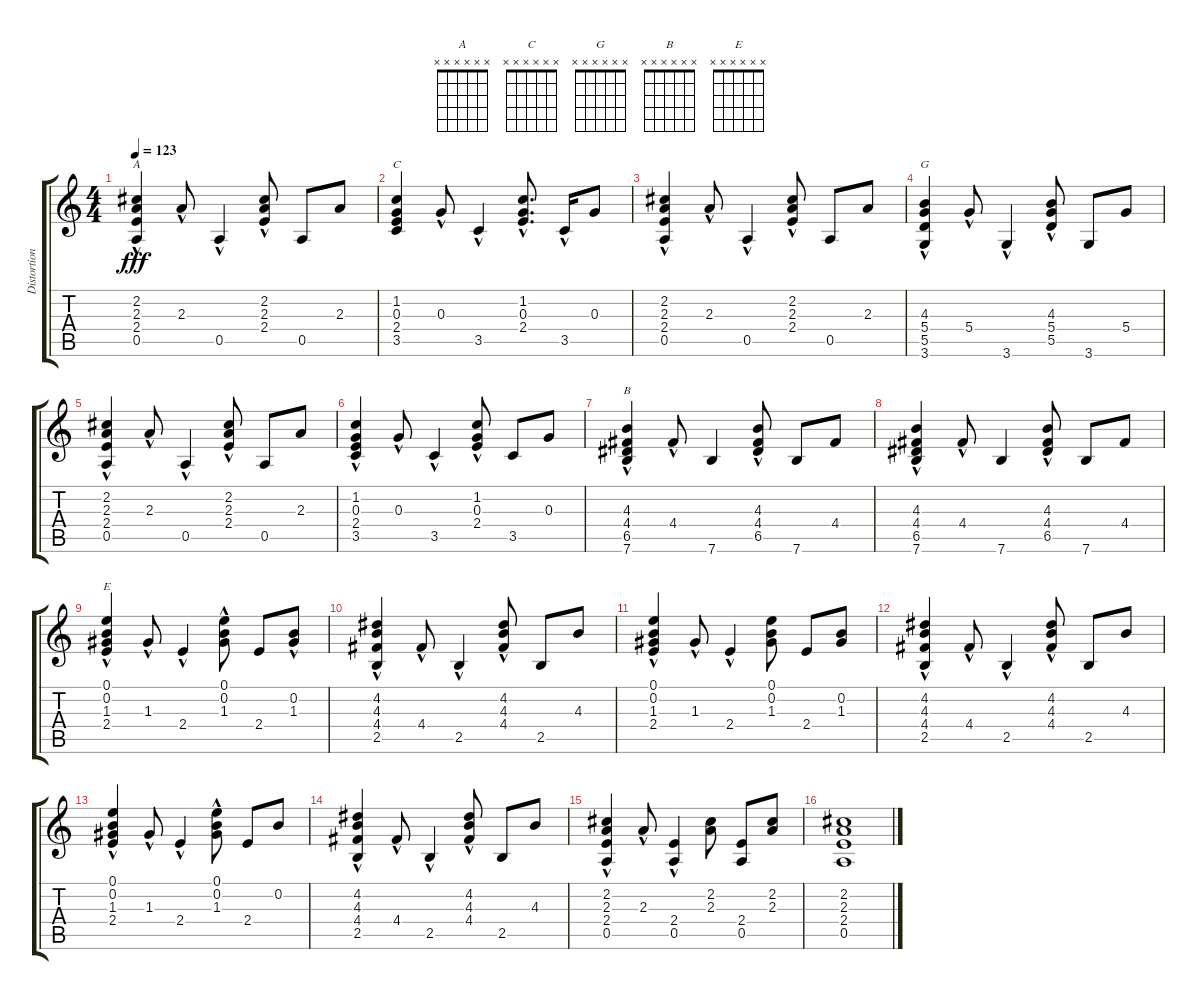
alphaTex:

\track ("Distortion Guitar" "Distortion") {instrument distortionguitar}
\staff {score tabs}
\tuning (E4 B3 G3 D3 A2 E2) {hide}
\chord ("A" x x x x x x) {firstfret 0}
\chord ("C" x x x x x x) {firstfret 0}
\chord ("G" x x x x x x) {firstfret 0}
\chord ("B" x x x x x x) {firstfret 0}
\chord ("E" x x x x x x) {firstfret 0}
\ts (4 4)
\tempo 123
\clef g2
\ks c
(2.2 2.3 2.4 0.5{hac}).4{ch "A" dy fff} 2.3{hac}.8 0.5{hac}.4 (2.2{hac} 2.3 2.4{hac}).8 0.5.8 2.3.8 |
(1.2 0.3 2.4 3.5).4{ch "C"} 0.3{hac}.8 3.5{hac}.4 (1.2{hac} 0.3 2.4{hac}).8{d} 3.5{hac}.16 0.3.8 |
(2.2 2.3 2.4 0.5{hac}).4 2.3{hac}.8 0.5{hac}.4 (2.2{hac} 2.3{hac} 2.4{hac}).8 0.5.8 2.3.8 |
(4.3 5.4{hac} 5.5 3.6{hac}).4{ch "G"} 5.4{hac}.8 3.6{hac}.4 (4.3{hac} 5.4 5.5{hac}).8 3.6.8 5.4.8 |
(2.2 2.3{hac} 2.4 0.5{hac}).4 2.3{hac}.8 0.5{hac}.4 (2.2{hac} 2.3 2.4{hac}).8 0.5.8 2.3.8 |
(1.2 0.3 2.4 3.5{hac}).4 0.3{hac}.8 3.5{hac}.4 (1.2{hac} 0.3 2.4{hac}).8 3.5.8 0.3.8 |
(4.3 4.4 6.5 7.6{hac}).4{ch "B"} 4.4{hac}.8 7.6.4 (4.3 4.4 6.5{hac}).8 7.6.8 4.4.8 |
(4.3 4.4 6.5 7.6{hac}).4 4.4{hac}.8 7.6.4 (4.3 4.4 6.5{hac}).8 7.6.8 4.4.8 |
(0.1 0.2 1.3 2.4{hac}).4{ch "E"} 1.3{hac}.8 2.4{hac}.4 (0.1{hac} 0.2 1.3).8 2.4.8 (0.2 1.3{hac}).8 |
(4.2 4.3 4.4 2.5{hac}).4 4.4{hac}.8 2.5{hac}.4 (4.2{hac} 4.3 4.4{hac}).8 2.5.8 4.3.8 |
(0.1 0.2 1.3 2.4{hac}).4 1.3{hac}.8 2.4{hac}.4 (0.1 0.2 1.3).8 2.4.8 (0.2 1.3).8 |
(4.2 4.3 4.4 2.5{hac}).4 4.4{hac}.8 2.5{hac}.4 (4.2{hac} 4.3 4.4{hac}).8 2.5.8 4.3.8 |
(0.1 0.2 1.3 2.4{hac}).4 1.3{hac}.8 2.4{hac}.4 (0.1{hac} 0.2 1.3{hac}).8 2.4.8 0.2.8 |
(4.2 4.3 4.4 2.5{hac}).4 4.4{hac}.8 2.5{hac}.4 (4.2 4.3 4.4{hac}).8 2.5.8 4.3.8 |
(2.2 2.3 2.4{hac} 0.5{hac}).4 2.3{hac}.8 (2.4{hac} 0.5{hac}).4 (2.2 2.3).8 (2.4 0.5).8 (2.2 2.3).8 |
(2.2 2.3 2.4 0.5).1
